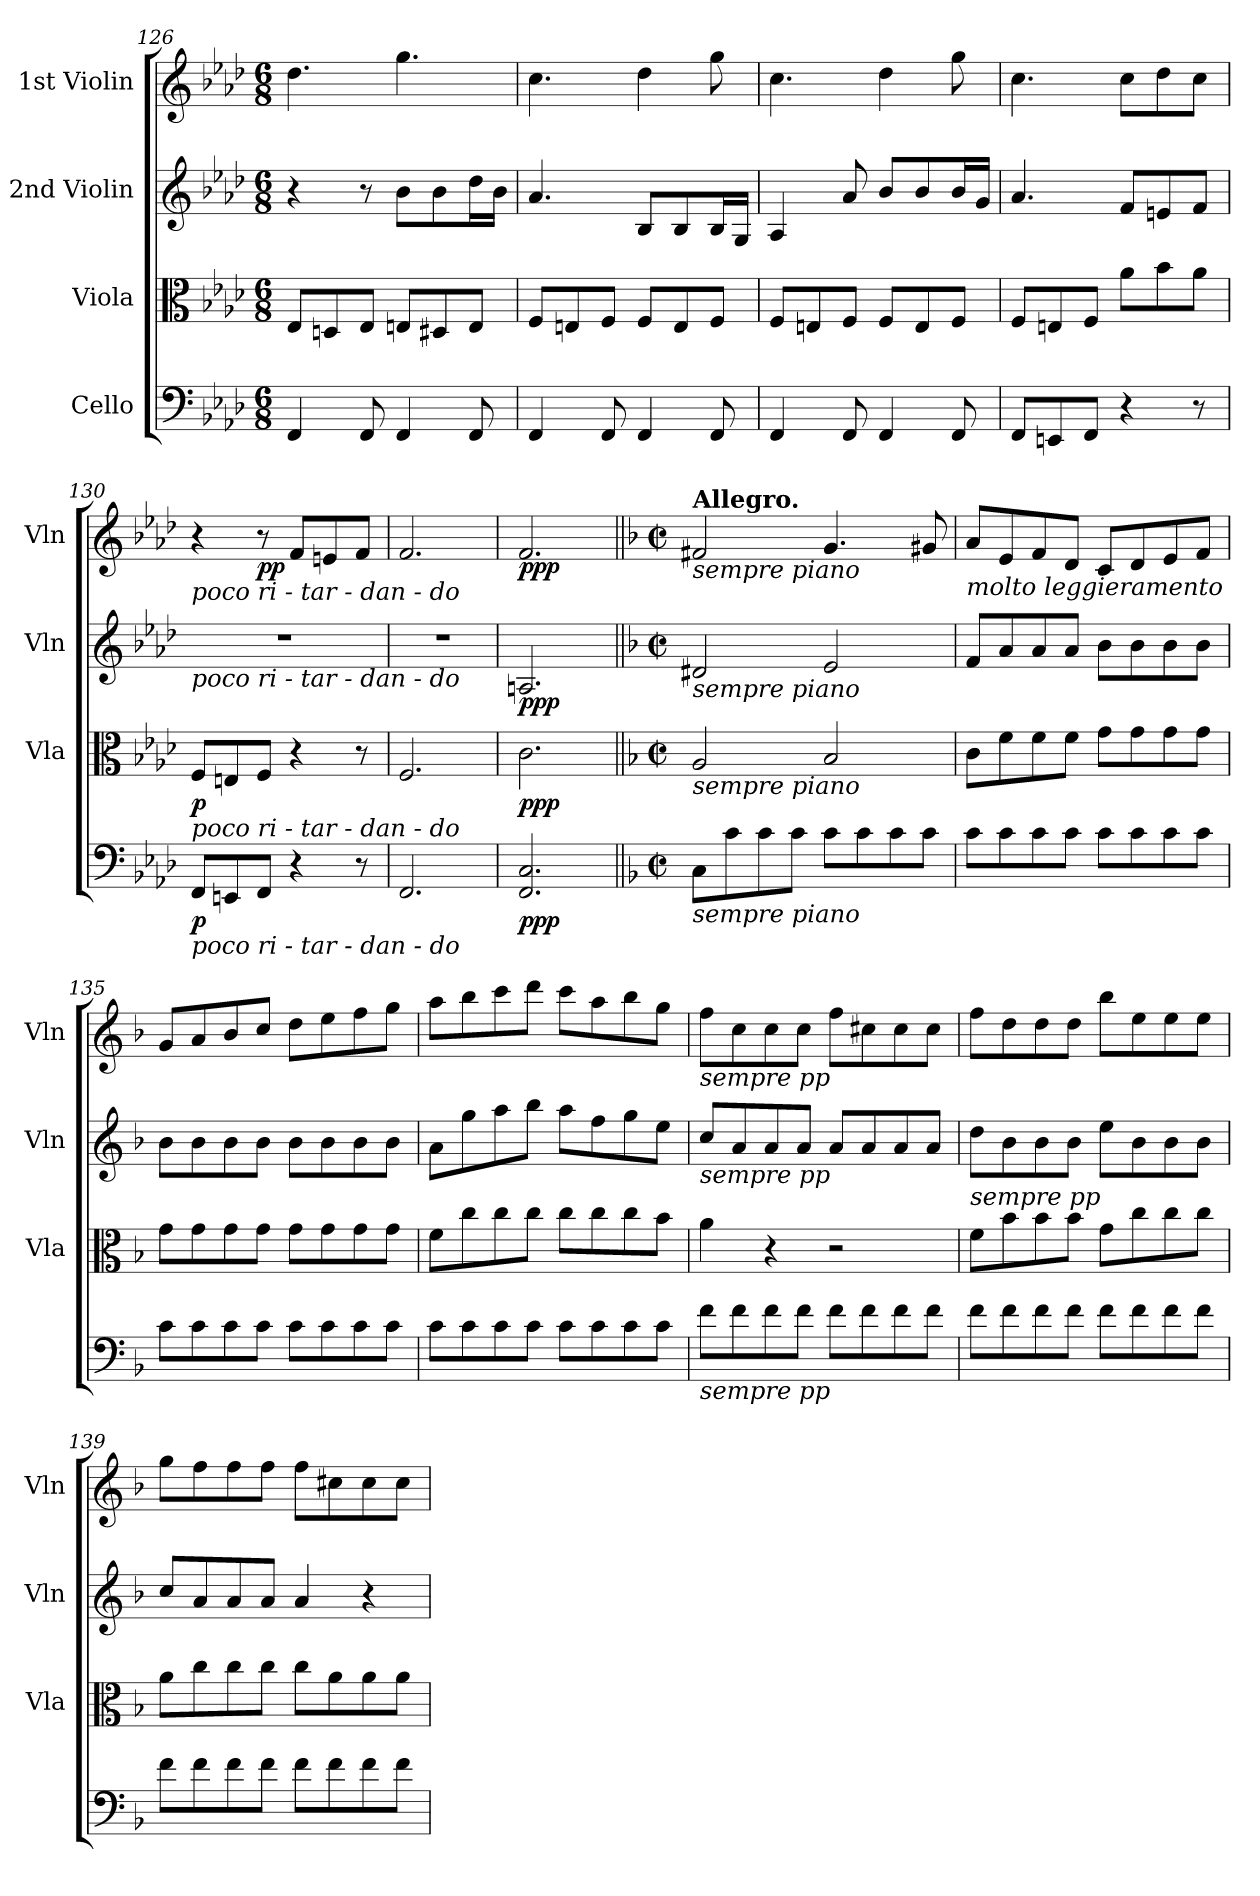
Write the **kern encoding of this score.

**kern	**dynam	**kern	**dynam	**kern	**dynam	**kern	**dynam
*part4	*part4	*part3	*part3	*part2	*part2	*part1	*part1
*staff4	*staff4	*staff3	*staff3	*staff2	*staff2	*staff1	*staff1
*I"Cello	*	*I"Viola	*	*I"2nd Violin	*	*I"1st Violin	*
*	*	*I'Vla	*	*I'Vln	*	*I'Vln	*
*clefF4	*	*clefC3	*	*clefG2	*	*clefG2	*
*k[b-e-a-d-]	*	*k[b-e-a-d-]	*	*k[b-e-a-d-]	*	*k[b-e-a-d-]	*
*M6/8	*	*M6/8	*	*M6/8	*	*M6/8	*
=126	=126	=126	=126	=126	=126	=126	=126
4FF/	.	8E-/L	.	4r	.	4.dd-\	.
.	.	8Dn/	.	.	.	.	.
8FF/	.	8E-/J	.	8r	.	.	.
4FF/	.	8En/L	.	8b-\L	.	4.gg\	.
.	.	8D#X/	.	8b-\	.	.	.
8FF/	.	8E/J	.	16dd-\L	.	.	.
.	.	.	.	16b-\JJ	.	.	.
!!LO:LB:g=z
=127	=127	=127	=127	=127	=127	=127	=127
4FF/	.	8F/L	.	4.a-/	.	4.cc\	.
.	.	8En/	.	.	.	.	.
8FF/	.	8F/J	.	.	.	.	.
4FF/	.	8F/L	.	8B-/L	.	4dd-\	.
.	.	8E/	.	8B-/	.	.	.
8FF/	.	8F/J	.	16B-/L	.	8gg\	.
.	.	.	.	16G/JJ	.	.	.
=128	=128	=128	=128	=128	=128	=128	=128
4FF/	.	8F/L	.	4A-/	.	4.cc\	.
.	.	8En/	.	.	.	.	.
8FF/	.	8F/J	.	8a-/	.	.	.
4FF/	.	8F/L	.	8b-/L	.	4dd-\	.
.	.	8E/	.	8b-/	.	.	.
8FF/	.	8F/J	.	16b-/L	.	8gg\	.
.	.	.	.	16g/JJ	.	.	.
=129	=129	=129	=129	=129	=129	=129	=129
8FF/L	.	8F/L	.	4.a-/	.	4.cc\	.
8EEn/	.	8En/	.	.	.	.	.
8FF/J	.	8F/J	.	.	.	.	.
4r	.	8a-\L	.	8f/L	.	8cc\L	.
.	.	8b-\	.	8en/	.	8dd-\	.
8r	.	8a-\J	.	8f/J	.	8cc\J	.
=130	=130	=130	=130	=130	=130	=130	=130
!	!	!	!	!	!	!LO:TX:b:i:t=poco ri   -   tar   -   dan   -   do	!
!	!	!	!	!LO:TX:b:i:t=poco ri   -   tar   -   dan   -   do	!	!	!
!	!	!LO:TX:b:i:t=poco ri   -   tar   -   dan   -   do	!	!	!	!	!
!LO:TX:b:i:t=poco ri   -   tar   -   dan   -   do	!	!	!	!	!	!	!
!	!LO:DY:b	!	!LO:DY:b	!	!	!	!
8FF/L	p	8F/L	p	2.r	.	4r	.
8EEn/	.	8En/	.	.	.	.	.
!	!	!	!	!	!	!	!LO:DY:b
8FF/J	.	8F/J	.	.	.	8r	pp
4r	.	4r	.	.	.	8f/L	.
.	.	.	.	.	.	8en/	.
8r	.	8r	.	.	.	8f/J	.
=131	=131	=131	=131	=131	=131	=131	=131
2.FF/	.	2.F/	.	2.r	.	2.f/	.
!!LO:PB:g=z
=132	=132	=132	=132	=132	=132	=132	=132
!	!LO:DY:b	!	!LO:DY:b	!	!LO:DY:b	!	!LO:DY:b
2.FF/ 2.C/	ppp	2.c\	ppp	2.An/	ppp	2.f/	ppp
!!LO:PB:g=z
=133||	=133||	=133||	=133||	=133||	=133||	=133||	=133||
*k[b-]	*	*k[b-]	*	*k[b-]	*	*k[b-]	*
*M2/2	*	*M2/2	*	*M2/2	*	*M2/2	*
*met(c|)	*	*met(c|)	*	*met(c|)	*	*met(c|)	*
!	!	!	!	!	!	!LO:TX:a:B:t=Allegro.	!
!	!	!	!	!	!	!LO:TX:b:i:t=sempre piano	!
!	!	!	!	!LO:TX:b:i:t=sempre piano	!	!	!
!	!	!LO:TX:b:i:t=sempre piano	!	!	!	!	!
!LO:TX:b:i:t=sempre piano	!	!	!	!	!	!	!
8C\L	.	2A/	.	2d#X/	.	2f#X/	.
8c\	.	.	.	.	.	.	.
8c\	.	.	.	.	.	.	.
8c\J	.	.	.	.	.	.	.
8c\L	.	2B-/	.	2e/	.	4.g/	.
8c\	.	.	.	.	.	.	.
8c\	.	.	.	.	.	.	.
8c\J	.	.	.	.	.	8g#X/	.
=134	=134	=134	=134	=134	=134	=134	=134
!	!	!	!	!	!	!LO:TX:b:i:t=molto leggieramento	!
8c\L	.	8c\L	.	8f/L	.	8a/L	.
8c\	.	8f\	.	8a/	.	8e/	.
8c\	.	8f\	.	8a/	.	8f/	.
8c\J	.	8f\J	.	8a/J	.	8d/J	.
8c\L	.	8g\L	.	8b-\L	.	8c/L	.
8c\	.	8g\	.	8b-\	.	8d/	.
8c\	.	8g\	.	8b-\	.	8e/	.
8c\J	.	8g\J	.	8b-\J	.	8f/J	.
=135	=135	=135	=135	=135	=135	=135	=135
8c\L	.	8g\L	.	8b-\L	.	8g/L	.
8c\	.	8g\	.	8b-\	.	8a/	.
8c\	.	8g\	.	8b-\	.	8b-/	.
8c\J	.	8g\J	.	8b-\J	.	8cc/J	.
8c\L	.	8g\L	.	8b-\L	.	8dd\L	.
8c\	.	8g\	.	8b-\	.	8ee\	.
8c\	.	8g\	.	8b-\	.	8ff\	.
8c\J	.	8g\J	.	8b-\J	.	8gg\J	.
!!LO:LB:g=z
=136	=136	=136	=136	=136	=136	=136	=136
8c\L	.	8f\L	.	8a\L	.	8aa\L	.
8c\	.	8cc\	.	8gg\	.	8bb-\	.
8c\	.	8cc\	.	8aa\	.	8ccc\	.
8c\J	.	8cc\J	.	8bb-\J	.	8ddd\J	.
8c\L	.	8cc\L	.	8aa\L	.	8ccc\L	.
8c\	.	8cc\	.	8ff\	.	8aa\	.
8c\	.	8cc\	.	8gg\	.	8bb-\	.
8c\J	.	8b-\J	.	8ee\J	.	8gg\J	.
=137	=137	=137	=137	=137	=137	=137	=137
!	!	!	!	!	!	!LO:TX:b:i:t=sempre pp	!
!	!	!	!	!LO:TX:b:i:t=sempre pp	!	!	!
!LO:TX:b:i:t=sempre pp	!	!	!	!	!	!	!
8f\L	.	4a\	.	8cc/L	.	8ff\L	.
8f\	.	.	.	8a/	.	8cc\	.
8f\	.	4r	.	8a/	.	8cc\	.
8f\J	.	.	.	8a/J	.	8cc\J	.
8f\L	.	2r	.	8a/L	.	8ff\L	.
8f\	.	.	.	8a/	.	8cc#X\	.
8f\	.	.	.	8a/	.	8cc#\	.
8f\J	.	.	.	8a/J	.	8cc#\J	.
!!LO:LB:g=z
=138	=138	=138	=138	=138	=138	=138	=138
!	!	!LO:TX:a:i:t=sempre pp	!	!	!	!	!
8f\L	.	8f\L	.	8dd\L	.	8ff\L	.
8f\	.	8b-\	.	8b-\	.	8dd\	.
8f\	.	8b-\	.	8b-\	.	8dd\	.
8f\J	.	8b-\J	.	8b-\J	.	8dd\J	.
8f\L	.	8g\L	.	8ee\L	.	8bb-\L	.
8f\	.	8cc\	.	8b-\	.	8ee\	.
8f\	.	8cc\	.	8b-\	.	8ee\	.
8f\J	.	8cc\J	.	8b-\J	.	8ee\J	.
=139	=139	=139	=139	=139	=139	=139	=139
8f\L	.	8a\L	.	8cc/L	.	8gg\L	.
8f\	.	8cc\	.	8a/	.	8ff\	.
8f\	.	8cc\	.	8a/	.	8ff\	.
8f\J	.	8cc\J	.	8a/J	.	8ff\J	.
8f\L	.	8cc\L	.	4a/	.	8ff\L	.
8f\	.	8a\	.	.	.	8cc#X\	.
8f\	.	8a\	.	4r	.	8cc#\	.
8f\J	.	8a\J	.	.	.	8cc#\J	.
=	=	=	=	=	=	=	=
*-	*-	*-	*-	*-	*-	*-	*-
